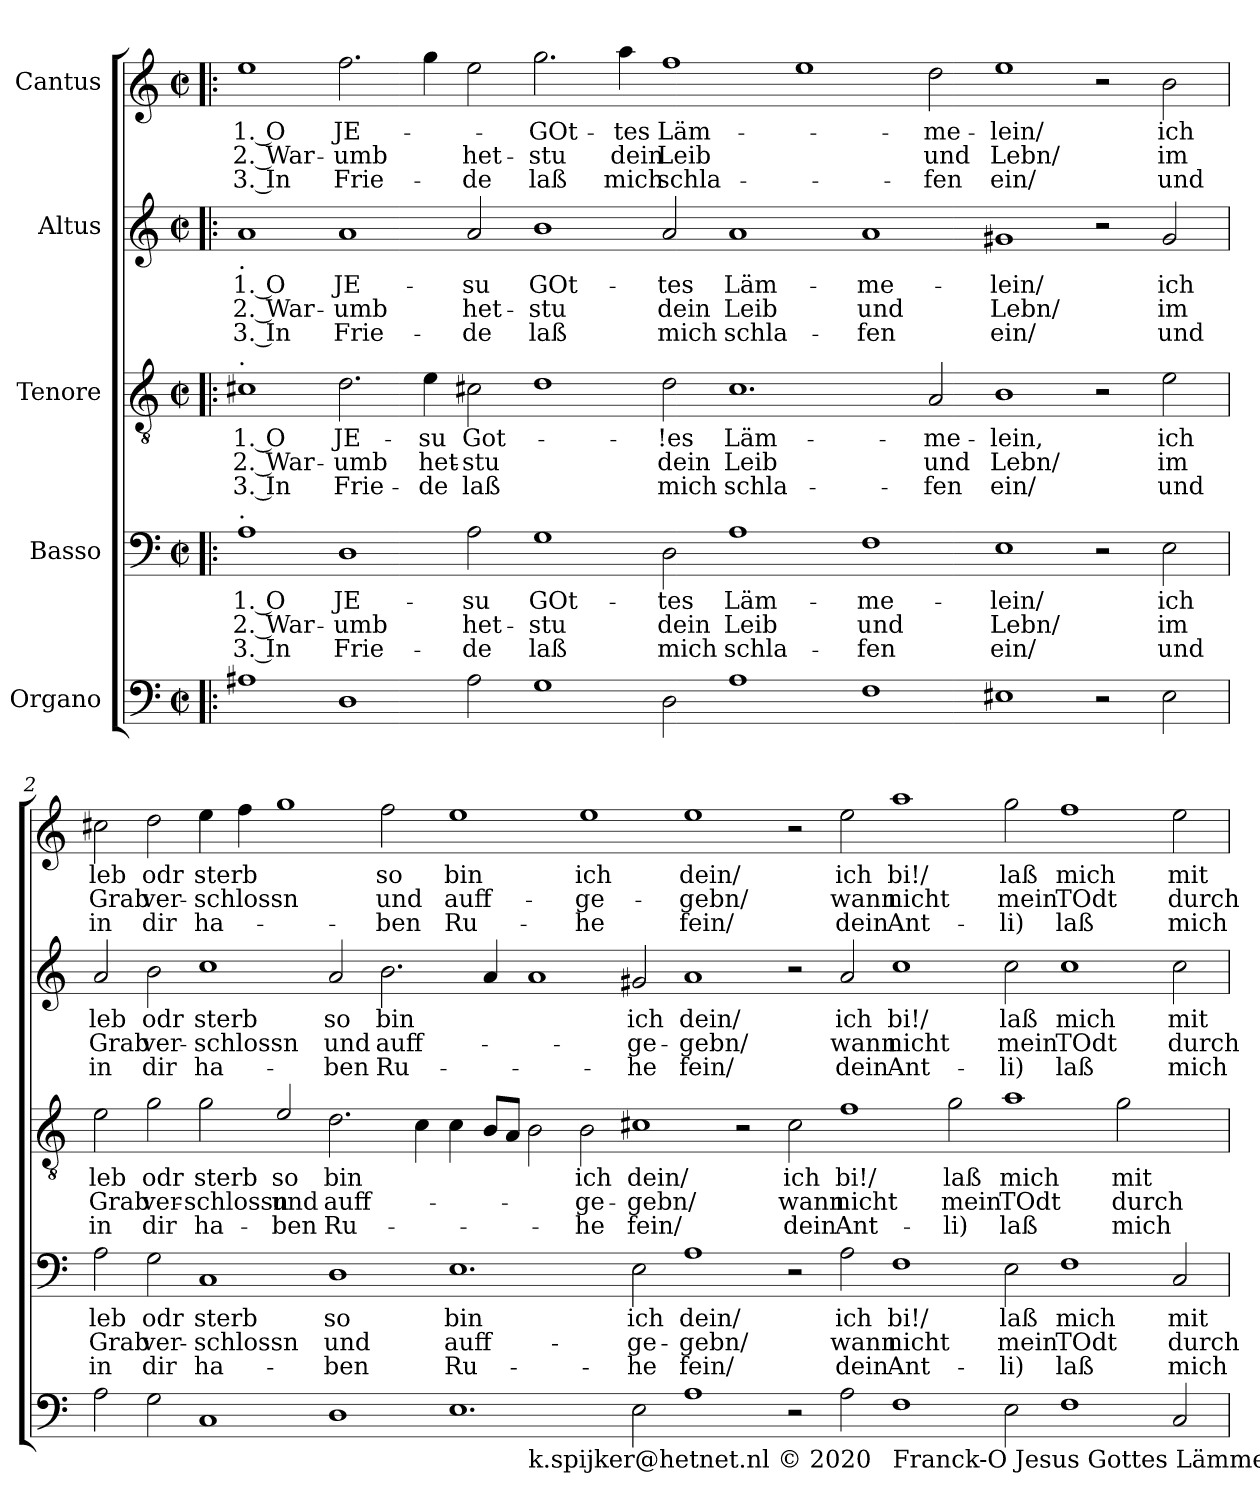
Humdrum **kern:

**kern	**kern	**text	**text	**text	**kern	**text	**text	**text	**kern	**text	**text	**text	**kern	**text	**text	**text
*part5	*part4	*part4	*part4	*part4	*part3	*part3	*part3	*part3	*part2	*part2	*part2	*part2	*part1	*part1	*part1	*part1
*staff5	*staff4	*staff4	*staff4	*staff4	*staff3	*staff3	*staff3	*staff3	*staff2	*staff2	*staff2	*staff2	*staff1	*staff1	*staff1	*staff1
*I"Organo	*I"Basso	*	*	*	*I"Tenore	*	*	*	*I"Altus	*	*	*	*I"Cantus	*	*	*
*clefF4	*clefF4	*	*	*	*clefGv2	*	*	*	*clefG2	*	*	*	*clefG2	*	*	*
*k[]	*k[]	*	*	*	*k[]	*	*	*	*k[]	*	*	*	*k[]	*	*	*
*C:	*C:	*	*	*	*C:	*	*	*	*C:	*	*	*	*C:	*	*	*
*M2/2	*M2/2	*	*	*	*M2/2	*	*	*	*M2/2	*	*	*	*M2/2	*	*	*
*met(c|)	*met(c|)	*	*	*	*met(c|)	*	*	*	*met(c|)	*	*	*	*met(c|)	*	*	*
=1!|:	=1!|:	=1!|:	=1!|:	=1!|:	=1!|:	=1!|:	=1!|:	=1!|:	=1!|:	=1!|:	=1!|:	=1!|:	=1!|:	=1!|:	=1!|:	=1!|:
!	!	!	!	!	!	!	!	!	!LO:TX:b:t=.	!	!	!	!	!	!	!
!	!	!	!	!	!LO:TX:a:t=.	!	!	!	!	!	!	!	!	!	!	!
!	!LO:TX:a:t=.	!	!	!	!	!	!	!	!	!	!	!	!	!	!	!
!	!	!LO:LY:b:rj	!LO:LY:b:rj	!LO:LY:b:rj	!	!LO:LY:b:rj	!LO:LY:b:rj	!LO:LY:b:rj	!	!LO:LY:b:rj	!LO:LY:b:rj	!LO:LY:b:rj	!	!LO:LY:b:rj	!LO:LY:b:rj	!LO:LY:b:rj
1A#	1A	1. O	2. War-	3. In	1c#X	1. O	2. War-	3. In	1a	1. O	2. War-	3. In	1ee	1. O	2. War-	3. In
!	!	!LO:LY:b	!LO:LY:b	!LO:LY:b	!	!LO:LY:b	!LO:LY:b	!LO:LY:b	!	!LO:LY:b	!LO:LY:b	!LO:LY:b	!	!LO:LY:b	!LO:LY:b	!LO:LY:b
1D	1D	JE-	-umb	Frie-	2.d\	JE-	-umb	Frie-	1a	JE-	-umb	Frie-	2.ff\	JE-	-umb	Frie-
!	!	!	!	!	!	!LO:LY:b	!LO:LY:b	!LO:LY:b	!	!	!	!	!	!	!	!
.	.	.	.	.	4e\	-su	het-	-de	.	.	.	.	4gg\	.	.	.
!	!	!LO:LY:b	!LO:LY:b	!LO:LY:b	!	!LO:LY:b	!LO:LY:b	!LO:LY:b	!	!LO:LY:b	!LO:LY:b	!LO:LY:b	!	!	!LO:LY:b	!LO:LY:b
2A#\	2A\	-su	het-	-de	2c#X\	Got-	-stu	laß	2a/	-su	het-	-de	2ee\	.	het-	-de
!	!	!LO:LY:b	!LO:LY:b	!LO:LY:b	!	!	!	!	!	!LO:LY:b	!LO:LY:b	!LO:LY:b	!	!LO:LY:b	!LO:LY:b	!LO:LY:b
1G	1G	GOt-	-stu	laß	1d	.	.	.	1b	GOt-	-stu	laß	2.gg\	GOt-	-stu	laß
!	!	!	!	!	!	!	!	!	!	!	!	!	!	!LO:LY:b	!LO:LY:b	!LO:LY:b
.	.	.	.	.	.	.	.	.	.	.	.	.	4aa\	-tes	dein	mich
!	!	!LO:LY:b	!LO:LY:b	!LO:LY:b	!	!LO:LY:b	!LO:LY:b	!LO:LY:b	!	!LO:LY:b	!LO:LY:b	!LO:LY:b	!	!LO:LY:b	!LO:LY:b	!LO:LY:b
2D\	2D\	-tes	dein	mich	2d\	-!es	dein	mich	2a/	-tes	dein	mich	1ff	Läm-	Leib	schla-
!	!	!LO:LY:b	!LO:LY:b	!LO:LY:b	!	!LO:LY:b	!LO:LY:b	!LO:LY:b	!	!LO:LY:b	!LO:LY:b	!LO:LY:b	!	!	!	!
1A#	1A	Läm-	Leib	schla-	1.c#	Läm-	Leib	schla-	1a	Läm-	Leib	schla-	.	.	.	.
.	.	.	.	.	.	.	.	.	.	.	.	.	1ee	.	.	.
!	!	!LO:LY:b	!LO:LY:b	!LO:LY:b	!	!	!	!	!	!LO:LY:b	!LO:LY:b	!LO:LY:b	!	!	!	!
1F	1F	-me-	und	-fen	.	.	.	.	1a	-me-	und	-fen	.	.	.	.
!	!	!	!	!	!	!LO:LY:b	!LO:LY:b	!LO:LY:b	!	!	!	!	!	!LO:LY:b	!LO:LY:b	!LO:LY:b
.	.	.	.	.	2A/	-me-	und	-fen	.	.	.	.	2dd\	-me-	und	-fen
!	!	!LO:LY:b	!LO:LY:b	!LO:LY:b	!	!LO:LY:b	!LO:LY:b	!LO:LY:b	!	!LO:LY:b	!LO:LY:b	!LO:LY:b	!	!LO:LY:b	!LO:LY:b	!LO:LY:b
1E#	1E	-lein/	Lebn/	ein/	1B	-lein,	Lebn/	ein/	1g#X	-lein/	Lebn/	ein/	1ee	-lein/	Lebn/	ein/
2r	2r	.	.	.	2r	.	.	.	2r	.	.	.	2r	.	.	.
!	!	!LO:LY:b	!LO:LY:b	!LO:LY:b	!	!LO:LY:b	!LO:LY:b	!LO:LY:b	!	!LO:LY:b	!LO:LY:b	!LO:LY:b	!	!LO:LY:b	!LO:LY:b	!LO:LY:b
2E#\	2E\	ich	im	und	2e\	ich	im	und	2g#/	ich	im	und	2b\	ich	im	und
!!LO:LB:g=z
=2	=2	=2	=2	=2	=2	=2	=2	=2	=2	=2	=2	=2	=2	=2	=2	=2
!	!	!LO:LY:b	!LO:LY:b	!LO:LY:b	!	!LO:LY:b	!LO:LY:b	!LO:LY:b	!	!LO:LY:b	!LO:LY:b	!LO:LY:b	!	!LO:LY:b	!LO:LY:b	!LO:LY:b
*^	*	*	*	*	*	*	*	*	*	*	*	*	*	*	*	*
2A\	2%7ryy	2A\	leb	Grab	in	2e\	leb	Grab	in	2a/	leb	Grab	in	2cc#X\	leb	Grab	in
!	!	!	!LO:LY:b	!LO:LY:b	!LO:LY:b	!	!LO:LY:b	!LO:LY:b	!LO:LY:b	!	!LO:LY:b	!LO:LY:b	!LO:LY:b	!	!LO:LY:b	!LO:LY:b	!LO:LY:b
2G\	.	2G\	odr	ver-	dir	2g\	odr	ver-	dir	2b\	odr	ver-	dir	2dd\	odr	ver-	dir
!	!	!	!LO:LY:b	!LO:LY:b	!LO:LY:b	!	!LO:LY:b	!LO:LY:b	!LO:LY:b	!	!LO:LY:b	!LO:LY:b	!LO:LY:b	!	!LO:LY:b	!LO:LY:b	!LO:LY:b
1C	.	1C	sterb	-schlossn	ha-	2g\	sterb	-schlossn	ha-	1cc	sterb	-schlossn	ha-	4ee\	sterb	-schlossn	ha-
.	.	.	.	.	.	.	.	.	.	.	.	.	.	4ff\	.	.	.
!	!	!	!	!	!	!	!LO:LY:b	!LO:LY:b	!LO:LY:b	!	!	!	!	!	!	!	!
.	.	.	.	.	.	2e/	so	und	-ben	.	.	.	.	1gg	.	.	.
!	!	!	!LO:LY:b	!LO:LY:b	!LO:LY:b	!	!LO:LY:b	!LO:LY:b	!LO:LY:b	!	!LO:LY:b	!LO:LY:b	!LO:LY:b	!	!	!	!
1D	.	1D	so	und	-ben	2.d\	bin	auff-	Ru-	2a/	so	und	-ben	.	.	.	.
!	!	!	!	!	!	!	!	!	!	!	!LO:LY:b	!LO:LY:b	!LO:LY:b	!	!LO:LY:b	!LO:LY:b	!LO:LY:b
.	.	.	.	.	.	.	.	.	.	2.b\	bin	auff-	Ru-	2ff\	so	und	-ben
.	.	.	.	.	.	4c\	.	.	.	.	.	.	.	.	.	.	.
!	!	!	!LO:LY:b	!LO:LY:b	!LO:LY:b	!	!	!	!	!	!	!	!	!	!LO:LY:b	!LO:LY:b	!LO:LY:b
1.E	.	1.E	bin	auff-	Ru-	4c\	.	.	.	.	.	.	.	1ee	bin	auff-	Ru-
.	.	.	.	.	.	8B/L	.	.	.	4a/	.	.	.	.	.	.	.
.	.	.	.	.	.	8A/J	.	.	.	.	.	.	.	.	.	.	.
!	!LO:TX:b:t=k.spijker@hetnet.nl © 2020	!	!	!	!	!	!	!	!	!	!	!	!	!	!	!	!
.	1ryy	.	.	.	.	2B\	.	.	.	1a	.	.	.	.	.	.	.
!	!	!	!	!	!	!	!LO:LY:b	!LO:LY:b	!LO:LY:b	!	!	!	!	!	!LO:LY:b	!LO:LY:b	!LO:LY:b
.	.	.	.	.	.	2B\	ich	-ge-	-he	.	.	.	.	1ee	ich	-ge-	-he
!	!	!	!LO:LY:b	!LO:LY:b	!LO:LY:b	!	!LO:LY:b	!LO:LY:b	!LO:LY:b	!	!LO:LY:b	!LO:LY:b	!LO:LY:b	!	!	!	!
2E\	1ryy	2E\	ich	-ge-	-he	1c#X	dein/	-gebn/	fein/	2g#X/	ich	-ge-	-he	.	.	.	.
!	!	!	!LO:LY:b	!LO:LY:b	!LO:LY:b	!	!	!	!	!	!LO:LY:b	!LO:LY:b	!LO:LY:b	!	!LO:LY:b	!LO:LY:b	!LO:LY:b
1A	.	1A	dein/	-gebn/	fein/	.	.	.	.	1a	dein/	-gebn/	fein/	1ee	dein/	-gebn/	fein/
.	1ryy	.	.	.	.	2r	.	.	.	.	.	.	.	.	.	.	.
!	!	!	!	!	!	!	!LO:LY:b	!LO:LY:b	!LO:LY:b	!	!	!	!	!	!	!	!
2r	.	2r	.	.	.	2c#\	ich	wann	dein	2r	.	.	.	2r	.	.	.
!	!	!	!LO:LY:b	!LO:LY:b	!LO:LY:b	!	!LO:LY:b	!LO:LY:b	!LO:LY:b	!	!LO:LY:b	!LO:LY:b	!LO:LY:b	!	!LO:LY:b	!LO:LY:b	!LO:LY:b
2A\	2%7ryy	2A\	ich	wann	dein	1f	bi!/	nicht	Ant-	2a/	ich	wann	dein	2ee\	ich	wann	dein
!LO:TX:b:t=Franck-O Jesus Gottes Lämmelein	!	!	!	!	!	!	!	!	!	!	!	!	!	!	!	!	!
!	!	!	!LO:LY:b	!LO:LY:b	!LO:LY:b	!	!	!	!	!	!LO:LY:b	!LO:LY:b	!LO:LY:b	!	!LO:LY:b	!LO:LY:b	!LO:LY:b
1F	.	1F	bi!/	nicht	Ant-	.	.	.	.	1cc	bi!/	nicht	Ant-	1aa	bi!/	nicht	Ant-
!	!	!	!	!	!	!	!LO:LY:b	!LO:LY:b	!LO:LY:b	!	!	!	!	!	!	!	!
.	.	.	.	.	.	2g\	laß	mein	-li)	.	.	.	.	.	.	.	.
!	!	!	!LO:LY:b	!LO:LY:b	!LO:LY:b	!	!LO:LY:b	!LO:LY:b	!LO:LY:b	!	!LO:LY:b	!LO:LY:b	!LO:LY:b	!	!LO:LY:b	!LO:LY:b	!LO:LY:b
2E\	.	2E\	laß	mein	-li)	1a	mich	TOdt	laß	2cc\	laß	mein	-li)	2gg\	laß	mein	-li)
!	!	!	!LO:LY:b	!LO:LY:b	!LO:LY:b	!	!	!	!	!	!LO:LY:b	!LO:LY:b	!LO:LY:b	!	!LO:LY:b	!LO:LY:b	!LO:LY:b
1F	.	1F	mich	TOdt	laß	.	.	.	.	1cc	mich	TOdt	laß	1ff	mich	TOdt	laß
!	!	!	!	!	!	!	!LO:LY:b	!LO:LY:b	!LO:LY:b	!	!	!	!	!	!	!	!
.	.	.	.	.	.	2g\	mit	durch	mich	.	.	.	.	.	.	.	.
!	!	!	!LO:LY:b	!LO:LY:b	!LO:LY:b	!	!	!	!	!	!LO:LY:b	!LO:LY:b	!LO:LY:b	!	!LO:LY:b	!LO:LY:b	!LO:LY:b
2C/	.	2C/	mit	durch	mich	2ryy	.	.	.	2cc\	mit	durch	mich	2ee\	mit	durch	mich
!LO:TX:b:t=p1	!	!	!	!	!	!	!	!	!	!	!	!	!	!	!	!	!
*v	*v	*	*	*	*	*	*	*	*	*	*	*	*	*	*	*	*
=	=	=	=	=	=	=	=	=	=	=	=	=	=	=	=	=
*-	*-	*-	*-	*-	*-	*-	*-	*-	*-	*-	*-	*-	*-	*-	*-	*-
